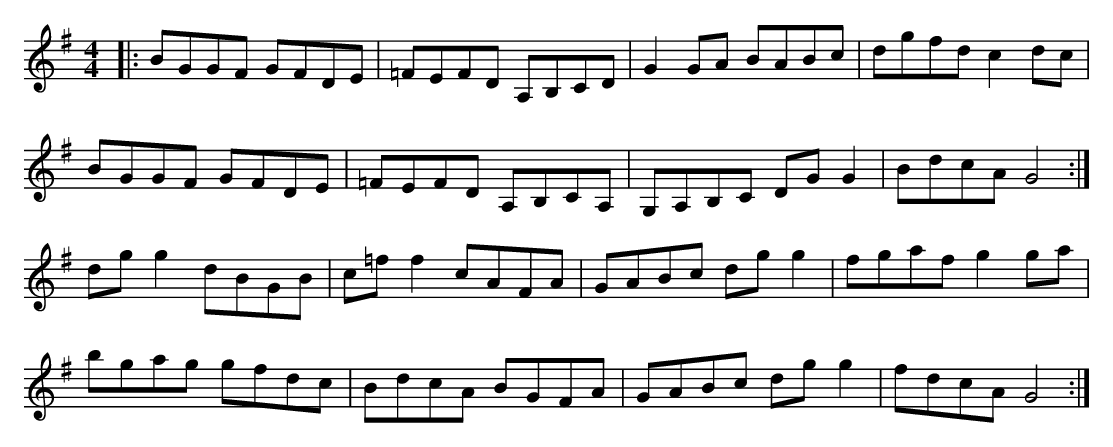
X:1
M:4/4
K:G
|:BGGF GFDE|=FEFD A,B,CD|G2 GA BABc|dgfd c2 dc|
BGGF GFDE|=FEFD A,B,CA,|G,A,B,C DG G2|BdcA G4:|
dg g2 dBGB|c=f f2 cAFA|GABc dg g2|fgaf g2 ga|
bgag gfdc|BdcA BGFA|GABc dg g2|fdcA G4:|
